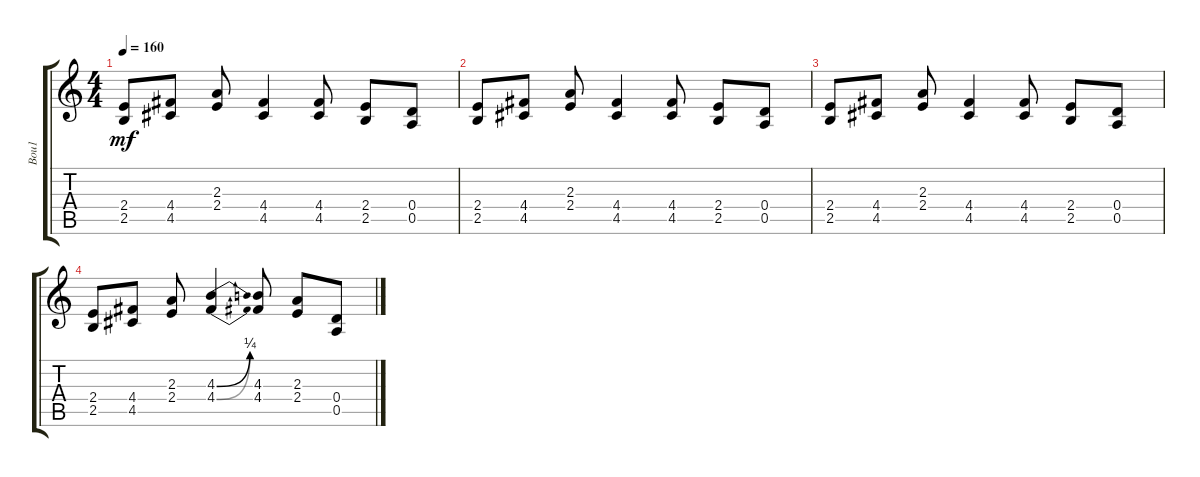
\track ("Bou1" "Bou1") {instrument overdrivenguitar}
\staff {score tabs}
\tuning (E4 B3 G3 D3 A2 E2) {hide}
\ts (4 4)
\tempo 160
\clef g2
\ks c
(2.4 2.5).8{dy mf} (4.4 4.5).8 (2.3 2.4).8 (4.4 4.5).4 (4.4 4.5).8 (2.4 2.5).8 (0.4 0.5).8 |
(2.4 2.5).8 (4.4 4.5).8 (2.3 2.4).8 (4.4 4.5).4 (4.4 4.5).8 (2.4 2.5).8 (0.4 0.5).8 |
(2.4 2.5).8 (4.4 4.5).8 (2.3 2.4).8 (4.4 4.5).4 (4.4 4.5).8 (2.4 2.5).8 (0.4 0.5).8 |
(2.4 2.5).8 (4.4 4.5).8 (2.3 2.4).8 (4.3{be (bend 0 0 60 1)} 4.4{be (bend 0 0 60 1)}).4 (4.3 4.4).8 (2.3 2.4).8 (0.4 0.5).8
